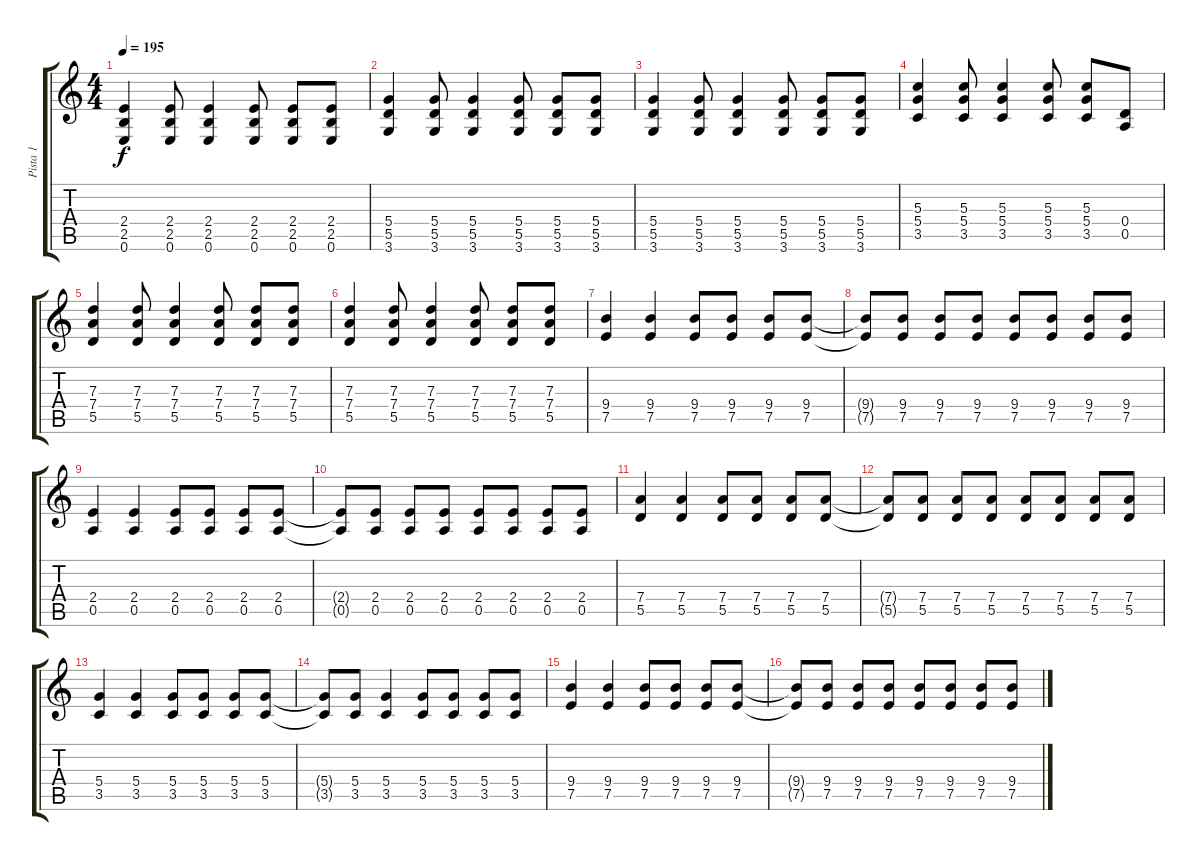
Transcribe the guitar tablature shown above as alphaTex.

\track ("Pista 1" "Pista 1") {instrument distortionguitar}
\staff {score tabs}
\tuning (E4 B3 G3 D3 A2 E2) {hide}
\ts (4 4)
\tempo 195
\clef g2
\ks c
(2.4 2.5 0.6).4{dy f} (2.4 2.5 0.6).8 (2.4 2.5 0.6).4 (2.4 2.5 0.6).8 (2.4 2.5 0.6).8 (2.4 2.5 0.6).8 |
(5.4 5.5 3.6).4 (5.4 5.5 3.6).8 (5.4 5.5 3.6).4 (5.4 5.5 3.6).8 (5.4 5.5 3.6).8 (5.4 5.5 3.6).8 |
(5.4 5.5 3.6).4 (5.4 5.5 3.6).8 (5.4 5.5 3.6).4 (5.4 5.5 3.6).8 (5.4 5.5 3.6).8 (5.4 5.5 3.6).8 |
(5.3 5.4 3.5).4 (5.3 5.4 3.5).8 (5.3 5.4 3.5).4 (5.3 5.4 3.5).8 (5.3 5.4 3.5).8 (0.4 0.5).8 |
(7.3 7.4 5.5).4 (7.3 7.4 5.5).8 (7.3 7.4 5.5).4 (7.3 7.4 5.5).8 (7.3 7.4 5.5).8 (7.3 7.4 5.5).8 |
(7.3 7.4 5.5).4 (7.3 7.4 5.5).8 (7.3 7.4 5.5).4 (7.3 7.4 5.5).8 (7.3 7.4 5.5).8 (7.3 7.4 5.5).8 |
(9.4 7.5).4 (9.4 7.5).4 (9.4 7.5).8 (9.4 7.5).8 (9.4 7.5).8 (9.4 7.5).8 |
(9.4{t} 7.5{t}).8 (9.4 7.5).8 (9.4 7.5).8 (9.4 7.5).8 (9.4 7.5).8 (9.4 7.5).8 (9.4 7.5).8 (9.4 7.5).8 |
(2.4 0.5).4 (2.4 0.5).4 (2.4 0.5).8 (2.4 0.5).8 (2.4 0.5).8 (2.4 0.5).8 |
(2.4{t} 0.5{t}).8 (2.4 0.5).8 (2.4 0.5).8 (2.4 0.5).8 (2.4 0.5).8 (2.4 0.5).8 (2.4 0.5).8 (2.4 0.5).8 |
(7.4 5.5).4 (7.4 5.5).4 (7.4 5.5).8 (7.4 5.5).8 (7.4 5.5).8 (7.4 5.5).8 |
(7.4{t} 5.5{t}).8 (7.4 5.5).8 (7.4 5.5).8 (7.4 5.5).8 (7.4 5.5).8 (7.4 5.5).8 (7.4 5.5).8 (7.4 5.5).8 |
(5.4 3.5).4 (5.4 3.5).4 (5.4 3.5).8 (5.4 3.5).8 (5.4 3.5).8 (5.4 3.5).8 |
(5.4{t} 3.5{t}).8 (5.4 3.5).8 (5.4 3.5).4 (5.4 3.5).8 (5.4 3.5).8 (5.4 3.5).8 (5.4 3.5).8 |
(9.4 7.5).4 (9.4 7.5).4 (9.4 7.5).8 (9.4 7.5).8 (9.4 7.5).8 (9.4 7.5).8 |
(9.4{t} 7.5{t}).8 (9.4 7.5).8 (9.4 7.5).8 (9.4 7.5).8 (9.4 7.5).8 (9.4 7.5).8 (9.4 7.5).8 (9.4 7.5).8
